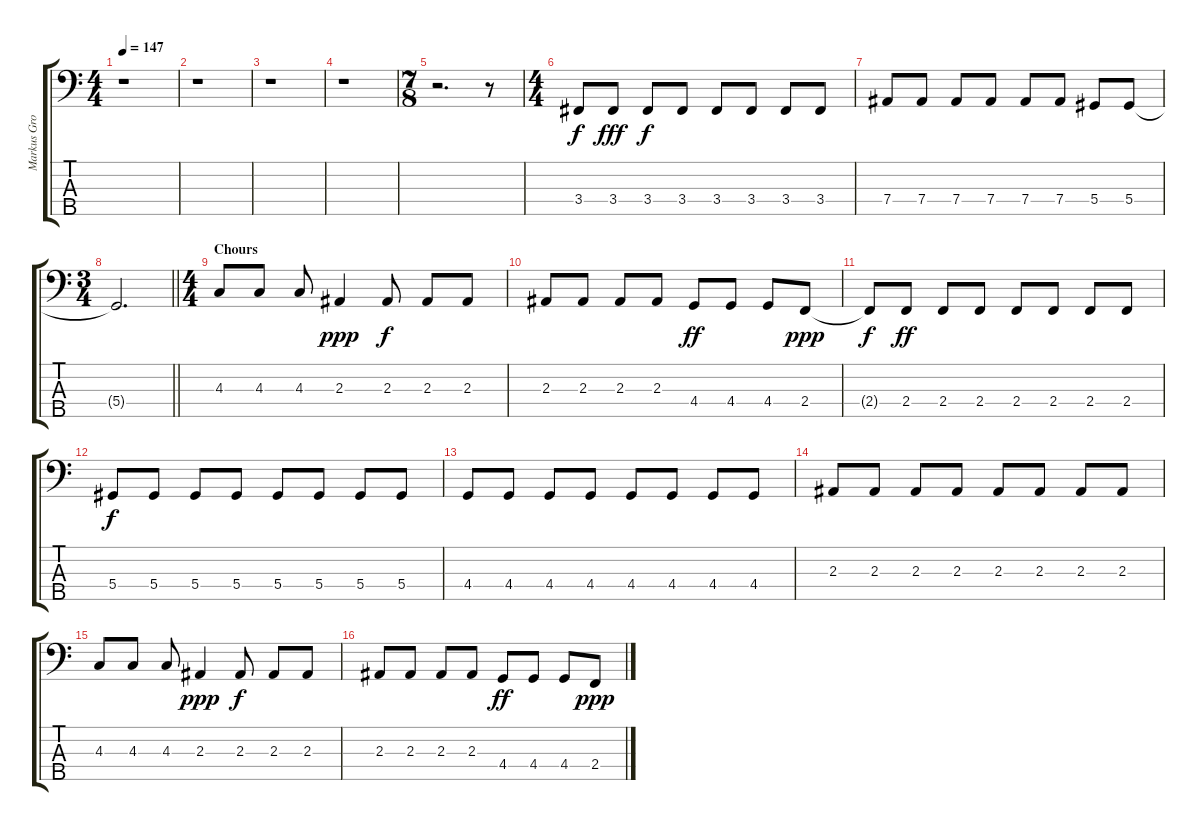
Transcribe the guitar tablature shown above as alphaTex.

\track ("Markus Grosskopf" "Markus Gro") {instrument slapbass2}
\staff {score tabs}
\tuning (Gb2 Db2 Ab1 Eb1 Bb0) {hide}
\ts (4 4)
\tempo 147
\clef f4
\ks c
r.1{dy f} |
r.1 |
r.1 |
r.1 |
\ts (7 8)
r.2{d} r.8 |
\ts (4 4)
3.4.8 3.4.8{dy fff} 3.4.8{dy f} 3.4.8 3.4.8 3.4.8 3.4.8 3.4.8 |
7.4.8 7.4.8 7.4.8 7.4.8 7.4.8 7.4.8 5.4.8 5.4.8 |
\ts (3 4)
\barLineRight lightlight
5.4{t}.2{d} |
\ts (4 4)
\section ("" "Chours")
4.3.8{instrument slapbass2} 4.3.8 4.3.8 2.3.4{dy ppp} 2.3.8{dy f} 2.3.8 2.3.8 |
2.3.8 2.3.8 2.3.8 2.3.8 4.4.8{dy ff} 4.4.8 4.4.8 2.4.8{dy ppp} |
2.4{t}.8{dy f} 2.4.8{dy ff} 2.4.8 2.4.8 2.4.8 2.4.8 2.4.8 2.4.8 |
5.4.8{dy f} 5.4.8 5.4.8 5.4.8 5.4.8 5.4.8 5.4.8 5.4.8 |
4.4.8 4.4.8 4.4.8 4.4.8 4.4.8 4.4.8 4.4.8 4.4.8 |
2.3.8 2.3.8 2.3.8 2.3.8 2.3.8 2.3.8 2.3.8 2.3.8 |
4.3.8 4.3.8 4.3.8 2.3.4{dy ppp} 2.3.8{dy f} 2.3.8 2.3.8 |
2.3.8 2.3.8 2.3.8 2.3.8 4.4.8{dy ff} 4.4.8 4.4.8 2.4.8{dy ppp}
